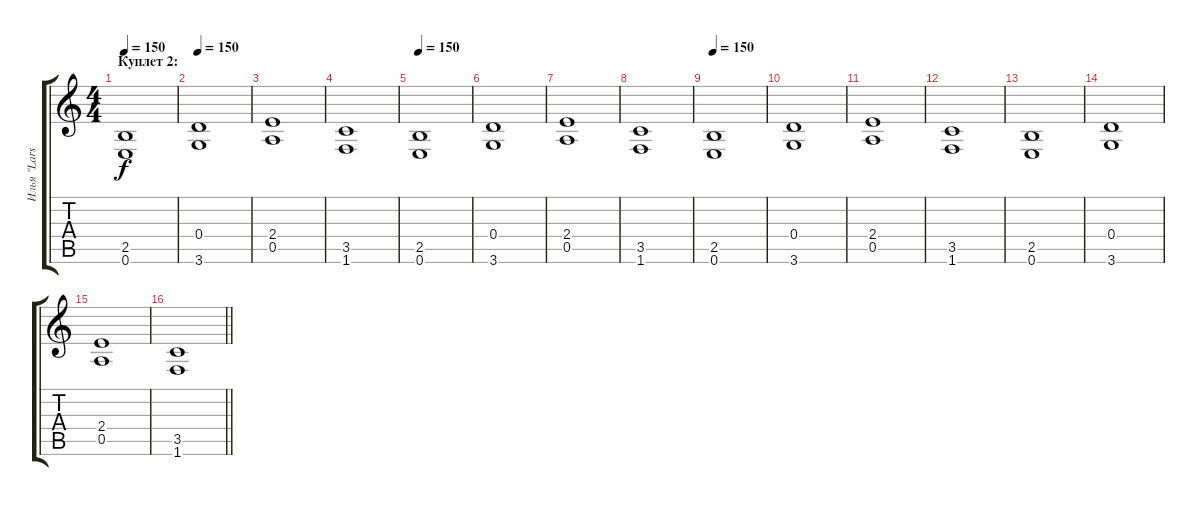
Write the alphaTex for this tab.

\track ("Илья \"Lars\" Мамонтов" "Илья \"Lars") {instrument distortionguitar}
\staff {score tabs}
\tuning (E4 B3 G3 D3 A2 E2) {hide}
\ts (4 4)
\section ("" "Куплет 2:")
\tempo 150
\clef g2
\ks c
(2.5 0.6).1{dy f} |
\tempo 150
(0.4 3.6).1 |
(2.4 0.5).1 |
(3.5 1.6).1 |
\tempo 150
(2.5 0.6).1 |
(0.4 3.6).1 |
(2.4 0.5).1 |
(3.5 1.6).1 |
\tempo 150
(2.5 0.6).1 |
(0.4 3.6).1 |
(2.4 0.5).1 |
(3.5 1.6).1 |
(2.5 0.6).1 |
(0.4 3.6).1 |
(2.4 0.5).1 |
\barLineRight lightlight
(3.5 1.6).1
